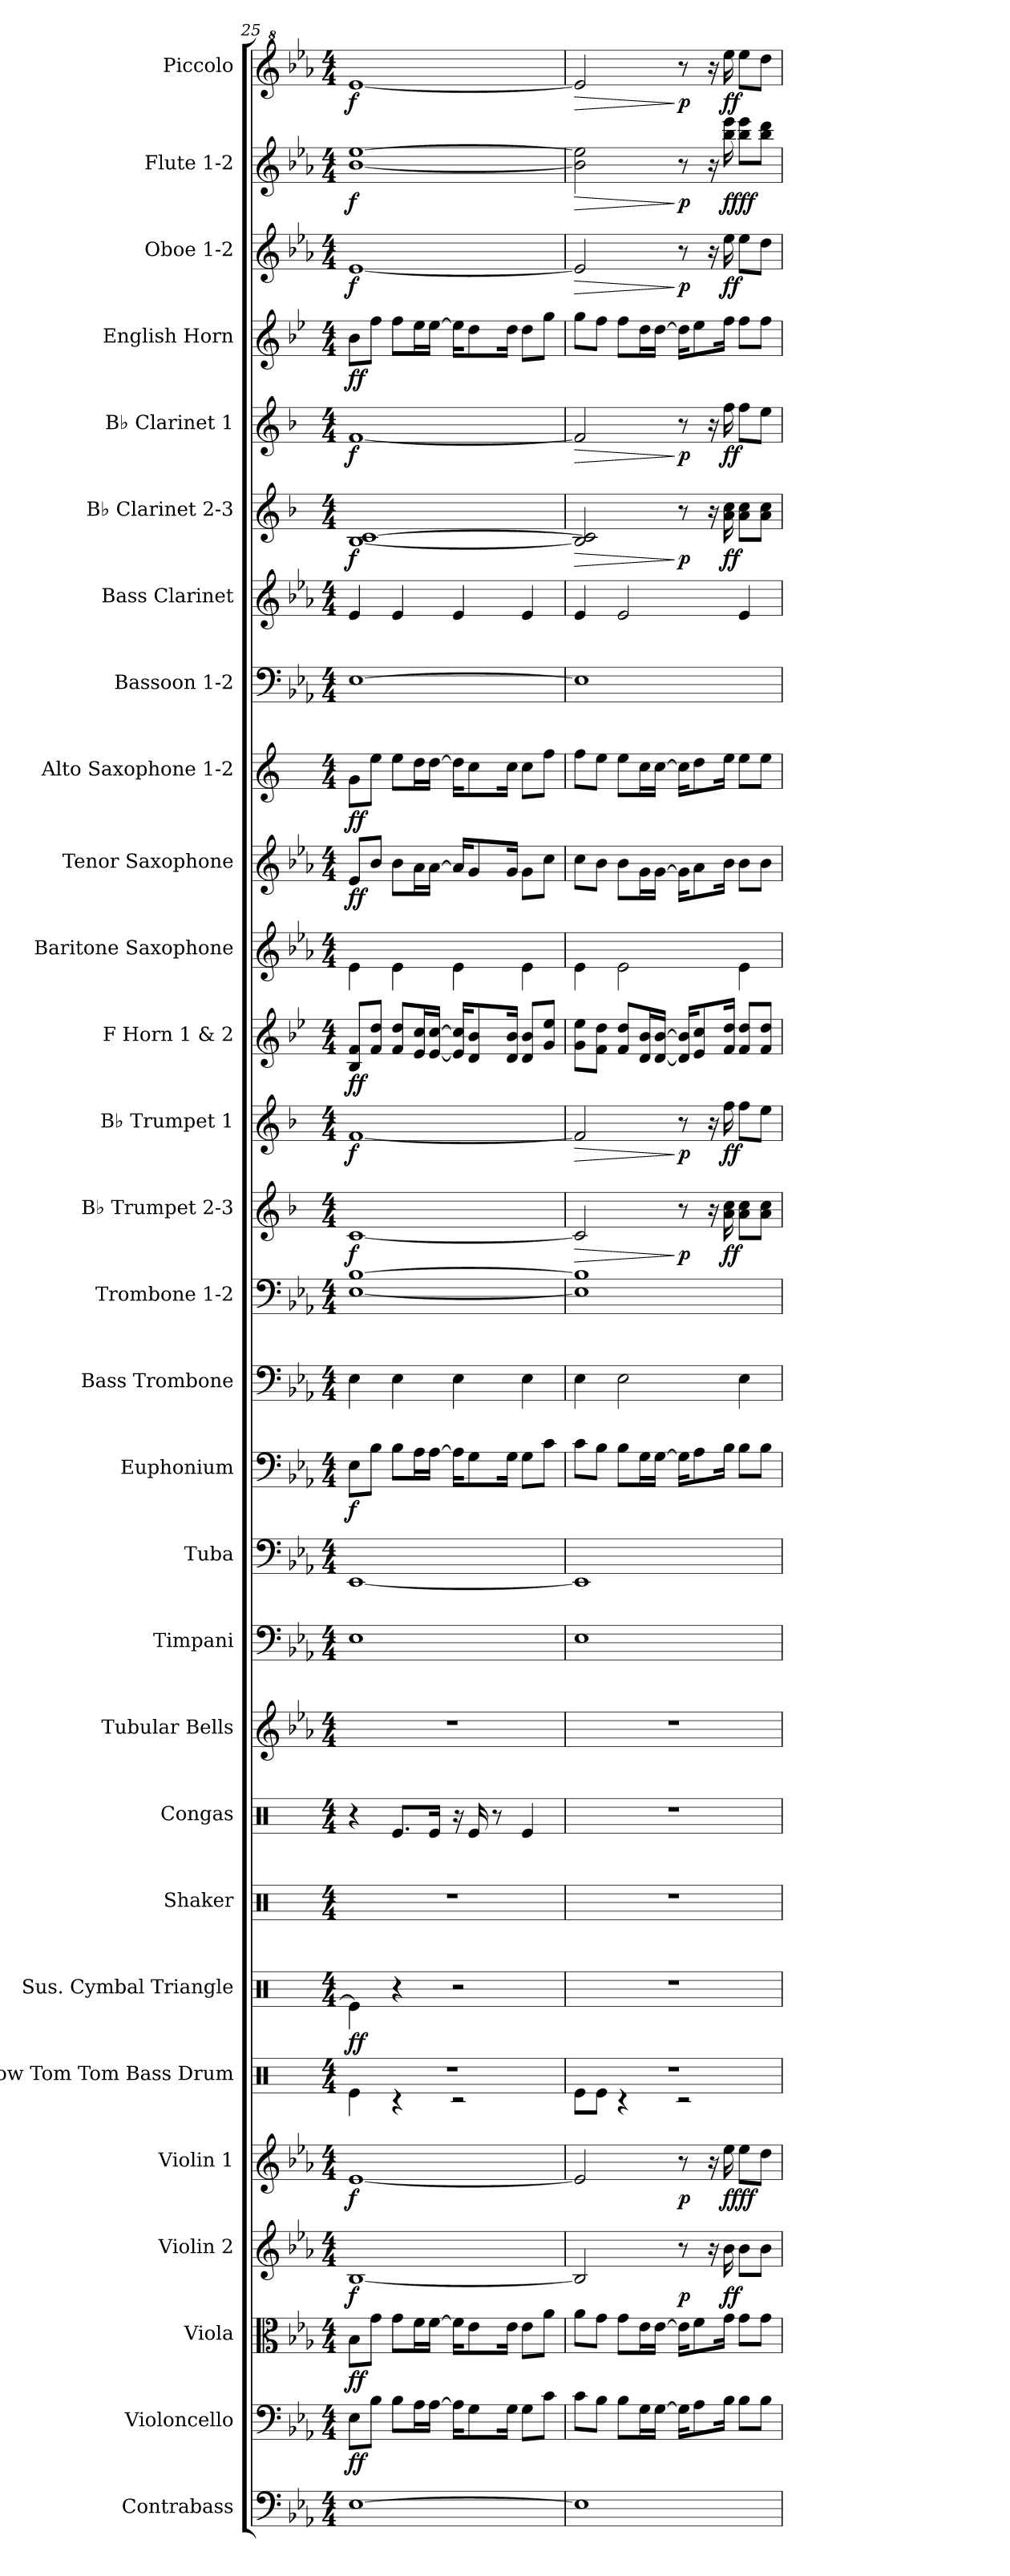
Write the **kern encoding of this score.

**kern	**kern	**dynam	**kern	**dynam	**kern	**dynam	**kern	**dynam	**kern	**kern	**dynam	**kern	**kern	**kern	**kern	**kern	**kern	**dynam	**kern	**kern	**kern	**dynam	**kern	**dynam	**kern	**dynam	**kern	**kern	**dynam	**kern	**dynam	**kern	**kern	**kern	**dynam	**kern	**dynam	**kern	**dynam	**kern	**dynam	**kern	**dynam	**kern	**dynam
*part29	*part28	*part28	*part27	*part27	*part26	*part26	*part25	*part25	*part24	*part23	*part23	*part22	*part21	*part20	*part19	*part18	*part17	*part17	*part16	*part15	*part14	*part14	*part13	*part13	*part12	*part12	*part11	*part10	*part10	*part9	*part9	*part8	*part7	*part6	*part6	*part5	*part5	*part4	*part4	*part3	*part3	*part2	*part2	*part1	*part1
*staff29	*staff28	*staff28	*staff27	*staff27	*staff26	*staff26	*staff25	*staff25	*staff24	*staff23	*staff23	*staff22	*staff21	*staff20	*staff19	*staff18	*staff17	*staff17	*staff16	*staff15	*staff14	*staff14	*staff13	*staff13	*staff12	*staff12	*staff11	*staff10	*staff10	*staff9	*staff9	*staff8	*staff7	*staff6	*staff6	*staff5	*staff5	*staff4	*staff4	*staff3	*staff3	*staff2	*staff2	*staff1	*staff1
*I"Contrabass	*I"Violoncello	*	*I"Viola	*	*I"Violin 2	*	*I"Violin 1	*	*I"Low Tom Tom Bass Drum	*I"Sus. Cymbal Triangle	*	*I"Shaker	*I"Congas	*I"Tubular Bells	*I"Timpani	*I"Tuba	*I"Euphonium	*	*I"Bass Trombone	*I"Trombone 1-2	*I"B♭ Trumpet 2-3	*	*I"B♭ Trumpet 1	*	*I"F Horn 1 &amp; 2	*	*I"Baritone Saxophone	*I"Tenor Saxophone	*	*I"Alto Saxophone 1-2	*	*I"Bassoon 1-2	*I"Bass Clarinet	*I"B♭ Clarinet 2-3	*	*I"B♭ Clarinet 1	*	*I"English Horn	*	*I"Oboe 1-2	*	*I"Flute 1-2	*	*I"Piccolo	*
*I'Cb.	*I'Vc.	*	*I'Vla.	*	*I'Vln. 2	*	*I'Vln. 1	*	*I'B. Dr.	*I'Cym.	*	*I'Shk	*I'Co.	*I'Tu. Be.	*I'Timp.	*I'Tba.	*I'Euph.	*	*I'B. Tbn.	*I'Tbn. 1-2	*I'B♭ Tpt. 2-3	*	*I'B♭ Tpt. 1	*	*I'F Hn. 1 3	*	*I'Bar. Sax.	*I'T. Sax.	*	*I'A. Sax. 1-2	*	*I'Bsn. 1-2	*I'B. Cl.	*I'B♭ Cl. 2-3	*	*I'B♭ Cl. 1	*	*I'E. Hn.	*	*I'Ob. 1-2	*	*I'Fl. 1-2	*	*I'Picc.	*
*clefF4	*clefF4	*	*clefC3	*	*clefG2	*	*clefG2	*	*clefX	*clefX	*	*clefX	*clefX	*clefG2	*clefF4	*clefF4	*clefF4	*	*clefF4	*clefF4	*clefG2	*	*clefG2	*	*clefG2	*	*clefG2	*clefG2	*	*clefG2	*	*clefF4	*clefG2	*clefG2	*	*clefG2	*	*clefG2	*	*clefG2	*	*clefG2	*	*clefG^2	*
*ITrd7c12	*	*	*	*	*	*	*	*	*	*	*	*	*	*	*	*	*	*	*	*	*ITrd1c2	*	*ITrd1c2	*	*ITrd4c7	*	*ITrd12c21	*ITrd8c14	*	*ITrd5c9	*	*	*ITrd8c14	*ITrd1c2	*	*ITrd1c2	*	*ITrd4c7	*	*	*	*	*	*ITrd-7c-12	*
*k[b-e-a-]	*k[b-e-a-]	*	*k[b-e-a-]	*	*k[b-e-a-]	*	*k[b-e-a-]	*	*k[]	*k[]	*	*k[]	*k[]	*k[b-e-a-]	*k[b-e-a-]	*k[b-e-a-]	*k[b-e-a-]	*	*k[b-e-a-]	*k[b-e-a-]	*k[b-e-a-]	*	*k[b-e-a-]	*	*k[b-e-a-]	*	*k[b-e-a-]	*k[b-e-a-]	*	*k[b-e-a-]	*	*k[b-e-a-]	*k[b-e-a-]	*k[b-e-a-]	*	*k[b-e-a-]	*	*k[b-e-a-]	*	*k[b-e-a-]	*	*k[b-e-a-]	*	*k[b-e-a-]	*
*M4/4	*M4/4	*	*M4/4	*	*M4/4	*	*M4/4	*	*M4/4	*M4/4	*	*M4/4	*M4/4	*M4/4	*M4/4	*M4/4	*M4/4	*	*M4/4	*M4/4	*M4/4	*	*M4/4	*	*M4/4	*	*M4/4	*M4/4	*	*M4/4	*	*M4/4	*M4/4	*M4/4	*	*M4/4	*	*M4/4	*	*M4/4	*	*M4/4	*	*M4/4	*
=25	=25	=25	=25	=25	=25	=25	=25	=25	=25	=25	=25	=25	=25	=25	=25	=25	=25	=25	=25	=25	=25	=25	=25	=25	=25	=25	=25	=25	=25	=25	=25	=25	=25	=25	=25	=25	=25	=25	=25	=25	=25	=25	=25	=25	=25
*	*	*	*	*	*	*	*	*	*^	*^	*	*	*	*	*	*	*	*	*	*	*	*	*	*	*	*	*	*	*	*	*	*	*	*	*	*	*	*	*	*	*	*	*	*	*
!	!	!LO:DY:b	!	!LO:DY:b	!	!LO:DY:b	!	!LO:DY:b	!	!	!	!	!LO:DY:b	!	!	!	!	!	!	!LO:DY:b	!	!	!	!LO:DY:b	!	!LO:DY:b	!	!LO:DY:b	!	!	!LO:DY:b	!	!LO:DY:b	!	!	!	!LO:DY:b	!	!LO:DY:b	!	!LO:DY:b	!	!LO:DY:b	!	!LO:DY:b	!	!LO:DY:b
[1EE-	8E-\L	ff	8B-\L	ff	[1B-	f	[1e-	f	1r	4Re\	4Re\]	4Re^\yy	ff	1r	4r	1r	1E-	[1EE-	8E-\L	f	4E-\	[1E- [1B-	[1B-	f	[1e-	f	8E-/ 8B-/L	ff	4E-\	8E-/L	ff	8B-\L	ff	[1E-	4E-/	[1A- [1B-	f	[1e-	f	8e-\L	ff	[1e-	f	[1b- [1ee-	f	[1eee-	f
.	8B-\J	.	8g\J	.	.	.	.	.	.	.	.	.	.	.	.	.	.	.	8B-\J	.	.	.	.	.	.	.	8B-/ 8g/J	.	.	8B-/J	.	8g\J	.	.	.	.	.	.	.	8b-\J	.	.	.	.	.	.	.
.	8B-\L	.	8g\L	.	.	.	.	.	.	4r	4r	2.ryy	.	.	8.Re/L	.	.	.	8B-\L	.	4E-\	.	.	.	.	.	8B-/ 8g/L	.	4E-\	8B-\L	.	8g\L	.	.	4E-/	.	.	.	.	8b-\L	.	.	.	.	.	.	.
.	16A-\L	.	16f\L	.	.	.	.	.	.	.	.	.	.	.	.	.	.	.	16A-\L	.	.	.	.	.	.	.	16A-/ 16f/L	.	.	16A-\L	.	16f\L	.	.	.	.	.	.	.	16a-\L	.	.	.	.	.	.	.
.	[16A-\JJ	.	[16f\JJ	.	.	.	.	.	.	.	.	.	.	.	16Re/Jk	.	.	.	[16A-\JJ	.	.	.	.	.	.	.	[16A-/ [16f/JJ	.	.	[16A-\JJ	.	[16f\JJ	.	.	.	.	.	.	.	[16a-\JJ	.	.	.	.	.	.	.
.	16A-\KL]	.	16f\KL]	.	.	.	.	.	.	2r	2r	.	.	.	16r	.	.	.	16A-\KL]	.	4E-\	.	.	.	.	.	16A-/] 16f/]KL	.	4E-\	16A-/KL]	.	16f\KL]	.	.	4E-/	.	.	.	.	16a-\KL]	.	.	.	.	.	.	.
.	8G\	.	8e-\	.	.	.	.	.	.	.	.	.	.	.	16Re/	.	.	.	8G\	.	.	.	.	.	.	.	8G/ 8e-/	.	.	8G/	.	8e-\	.	.	.	.	.	.	.	8g\	.	.	.	.	.	.	.
.	.	.	.	.	.	.	.	.	.	.	.	.	.	.	8r	.	.	.	.	.	.	.	.	.	.	.	.	.	.	.	.	.	.	.	.	.	.	.	.	.	.	.	.	.	.	.	.
.	16G\Jk	.	16e-\Jk	.	.	.	.	.	.	.	.	.	.	.	.	.	.	.	16G\Jk	.	.	.	.	.	.	.	16G/ 16e-/Jk	.	.	16G/Jk	.	16e-\Jk	.	.	.	.	.	.	.	16g\Jk	.	.	.	.	.	.	.
.	8G\L	.	8e-\L	.	.	.	.	.	.	.	.	.	.	.	4Re/	.	.	.	8G\L	.	4E-\	.	.	.	.	.	8G/ 8e-/L	.	4E-\	8G\L	.	8e-\L	.	.	4E-/	.	.	.	.	8g\L	.	.	.	.	.	.	.
.	8c\J	.	8a-\J	.	.	.	.	.	.	.	.	.	.	.	.	.	.	.	8c\J	.	.	.	.	.	.	.	8c/ 8a-/J	.	.	8c\J	.	8a-\J	.	.	.	.	.	.	.	8cc\J	.	.	.	.	.	.	.
*	*	*	*	*	*	*	*	*	*	*	*v	*v	*	*	*	*	*	*	*	*	*	*	*	*	*	*	*	*	*	*	*	*	*	*	*	*	*	*	*	*	*	*	*	*	*	*	*
=26	=26	=26	=26	=26	=26	=26	=26	=26	=26	=26	=26	=26	=26	=26	=26	=26	=26	=26	=26	=26	=26	=26	=26	=26	=26	=26	=26	=26	=26	=26	=26	=26	=26	=26	=26	=26	=26	=26	=26	=26	=26	=26	=26	=26	=26	=26
!	!	!	!	!	!	!	!	!	!	!	!	!	!	!	!	!	!	!	!	!	!	!	!LO:HP:b	!	!LO:HP:b	!	!	!	!	!	!	!	!	!	!	!LO:HP:b	!	!LO:HP:b	!	!	!	!LO:HP:b	!	!LO:HP:b	!	!LO:HP:b
1EE-]	8c\L	.	8a-\L	.	2B-/]	.	2e-/]	.	1r	8Re\L	1r	.	1r	1r	1r	1E-	1EE-]	8c\L	.	4E-\	1E-] 1B-]	2B-/]	>	2e-/]	>	8c\ 8a-\L	.	4E-\	8c\L	.	8a-\L	.	1E-]	4E-/	2A-/] 2B-/]	>	2e-/]	>	8cc\L	.	2e-/]	>	2b-\] 2ee-\]	>	2eee-/]	>
.	8B-\J	.	8g\J	.	.	.	.	.	.	8Re\J	.	.	.	.	.	.	.	8B-\J	.	.	.	.	.	.	.	8B-\ 8g\J	.	.	8B-\J	.	8g\J	.	.	.	.	.	.	.	8b-\J	.	.	.	.	.	.	.
.	8B-\L	.	8g\L	.	.	.	.	.	.	4r	.	.	.	.	.	.	.	8B-\L	.	2E-\	.	.	.	.	.	8B-/ 8g/L	.	2E-\	8B-\L	.	8g\L	.	.	2E-/	.	.	.	.	8b-\L	.	.	.	.	.	.	.
.	16G\L	.	16e-\L	.	.	.	.	.	.	.	.	.	.	.	.	.	.	16G\L	.	.	.	.	.	.	.	16G/ 16e-/L	.	.	16G\L	.	16e-\L	.	.	.	.	.	.	.	16g\L	.	.	.	.	.	.	.
.	[16G\JJ	.	[16e-\JJ	.	.	.	.	.	.	.	.	.	.	.	.	.	.	[16G\JJ	.	.	.	.	.	.	.	[16G/ [16e-/JJ	.	.	[16G\JJ	.	[16e-\JJ	.	.	.	.	.	.	.	[16g\JJ	.	.	.	.	.	.	.
!	!	!	!	!	!	!LO:DY:b	!	!LO:DY:b	!	!	!	!	!	!	!	!	!	!	!	!	!	!	!LO:DY:n=1:b	!	!LO:DY:n=1:b	!	!	!	!	!	!	!	!	!	!	!LO:DY:n=1:b	!	!LO:DY:n=1:b	!	!	!	!LO:DY:n=1:b	!	!LO:DY:n=1:b	!	!LO:DY:n=1:b
.	16G\KL]	.	16e-\KL]	.	8r	p	8r	p	.	2r	.	.	.	.	.	.	.	16G\KL]	.	.	.	8r	] p	8r	] p	16G/] 16e-/]KL	.	.	16G\KL]	.	16e-\KL]	.	.	.	8r	] p	8r	] p	16g\KL]	.	8r	] p	8r	] p	8r	] p
.	8A-\	.	8f\	.	.	.	.	.	.	.	.	.	.	.	.	.	.	8A-\	.	.	.	.	.	.	.	8A-/ 8f/	.	.	8A-\	.	8f\	.	.	.	.	.	.	.	8a-\	.	.	.	.	.	.	.
.	.	.	.	.	16r	.	16r	.	.	.	.	.	.	.	.	.	.	.	.	.	.	16r	.	16r	.	.	.	.	.	.	.	.	.	.	16r	.	16r	.	.	.	16r	.	16r	.	16r	.
!	!	!	!	!	!	!LO:DY:b	!	!LO:DY:b	!	!	!	!	!	!	!	!	!	!	!	!	!	!	!	!	!	!	!	!	!	!	!	!	!	!	!	!	!	!	!	!	!	!	!	!	!	!
!	!	!	!	!	!	!	!	!LO:DY:n=1:b	!	!	!	!	!	!	!	!	!	!	!	!	!	!	!LO:DY:n=2:b	!	!LO:DY:n=2:b	!	!	!	!	!	!	!	!	!	!	!LO:DY:n=2:b	!	!LO:DY:n=2:b	!	!	!	!LO:DY:n=2:b	!	!LO:DY:n=2:b	!	!
!	!	!	!	!	!	!	!	!	!	!	!	!	!	!	!	!	!	!	!	!	!	!	!	!	!	!	!	!	!	!	!	!	!	!	!	!	!	!	!	!	!	!	!	!LO:DY:n=3:b	!	!LO:DY:n=2:b
.	16B-\Jk	.	16g\Jk	.	16b-\	ff	16ee-\	ff ff	.	.	.	.	.	.	.	.	.	16B-\Jk	.	.	.	16g\ 16b-\	ff	16ee-\	ff	16B-/ 16g/Jk	.	.	16B-\Jk	.	16g\Jk	.	.	.	16g\ 16b-\	ff	16ee-\	ff	16b-\Jk	.	16ee-\	ff	16bb-\ 16eee-\	ff ff	16eeee-\	ff
.	8B-\L	.	8g\L	.	8b-\L	.	8ee-\L	.	.	.	.	.	.	.	.	.	.	8B-\L	.	4E-\	.	8g\ 8b-\L	.	8ee-\L	.	8B-/ 8g/L	.	4E-\	8B-\L	.	8g\L	.	.	4E-/	8g\ 8b-\L	.	8ee-\L	.	8b-\L	.	8ee-\L	.	8bb-\ 8eee-\L	.	8eeee-\L	.
.	8B-\J	.	8g\J	.	8b-\J	.	8dd\J	.	.	.	.	.	.	.	.	.	.	8B-\J	.	.	.	8g\ 8b-\J	.	8dd\J	.	8B-/ 8g/J	.	.	8B-\J	.	8g\J	.	.	.	8g\ 8b-\J	.	8dd\J	.	8b-\J	.	8dd\J	.	8bb-\ 8ddd\J	.	8dddd\J	.
*	*	*	*	*	*	*	*	*	*v	*v	*	*	*	*	*	*	*	*	*	*	*	*	*	*	*	*	*	*	*	*	*	*	*	*	*	*	*	*	*	*	*	*	*	*	*	*
=	=	=	=	=	=	=	=	=	=	=	=	=	=	=	=	=	=	=	=	=	=	=	=	=	=	=	=	=	=	=	=	=	=	=	=	=	=	=	=	=	=	=	=	=	=
*-	*-	*-	*-	*-	*-	*-	*-	*-	*-	*-	*-	*-	*-	*-	*-	*-	*-	*-	*-	*-	*-	*-	*-	*-	*-	*-	*-	*-	*-	*-	*-	*-	*-	*-	*-	*-	*-	*-	*-	*-	*-	*-	*-	*-	*-
